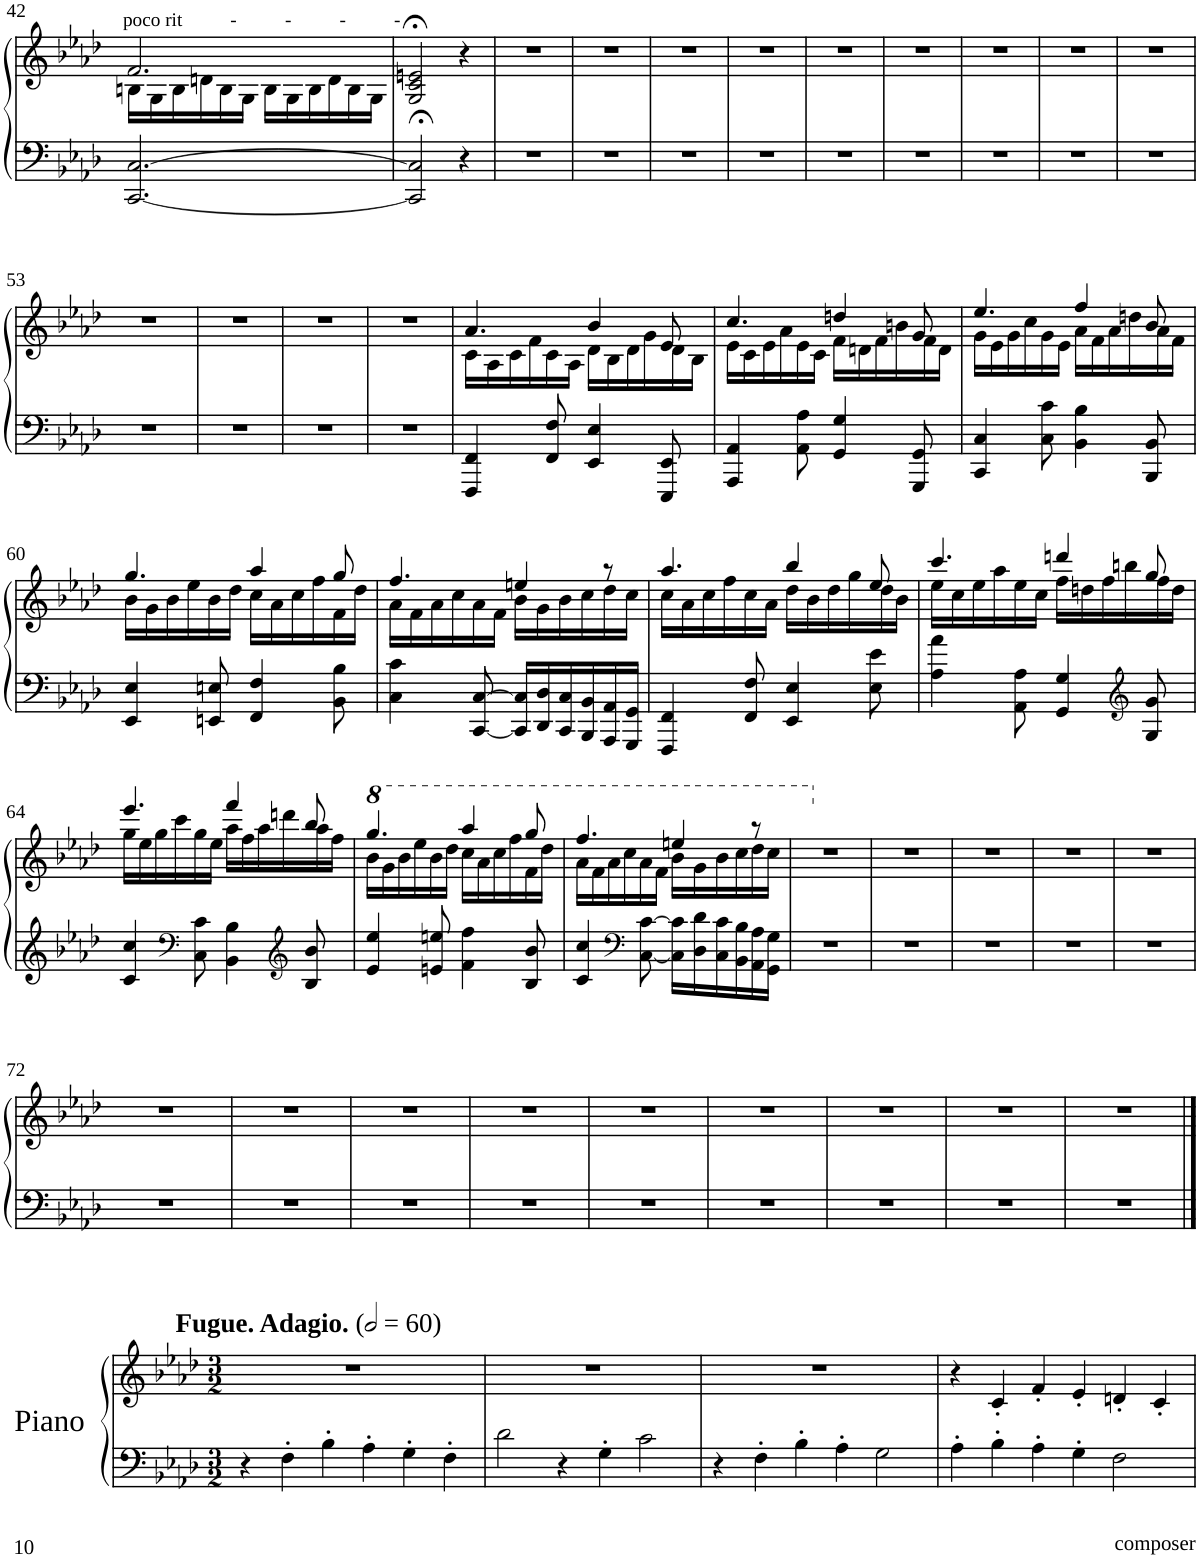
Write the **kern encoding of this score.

**kern	**kern
*part1	*part1
*staff2	*staff1
*I"Piano	*
*I'Pno	*
!!LO:PB:g=z
*clefF4	*clefG2
*k[b-e-a-d-]	*k[b-e-a-d-]
*M6/8	*M6/8
=42	=42
*	*^
!	!LO:TX:a:t=poco rit          -          -          -          -	!
[2.CC/ [2.C/	2.f/	16Bn\LL
.	.	16G\
.	.	16B\
.	.	16dn\
.	.	16B\
.	.	16G\JJ
.	.	16B\LL
.	.	16G\
.	.	16B\
.	.	16d\
.	.	16B\
.	.	16G\JJ
*	*v	*v
=43	=43
2CC/];< 2C/];<	2G/;< 2c/;< 2en/;<
4r	4r
=44	=44
2.r	2.r
=45	=45
2.r	2.r
=46	=46
2.r	2.r
=47	=47
2.r	2.r
=48	=48
2.r	2.r
=49	=49
2.r	2.r
=50	=50
2.r	2.r
=51	=51
2.r	2.r
=52	=52
2.r	2.r
!!LO:LB:g=z
=53	=53
2.r	2.r
=54	=54
2.r	2.r
=55	=55
2.r	2.r
=56	=56
2.r	2.r
=57	=57
*	*^
4FFF/ 4FF/	4.a-/	16c\LL
.	.	16A-\
.	.	16c\
.	.	16f\
8FF/ 8F/	.	16c\
.	.	16A-\JJ
4EE-/ 4E-/	4b-/	16d-\LL
.	.	16B-\
.	.	16d-\
.	.	16g\
8EEE-/ 8EE-/	8e-/	16d-\
.	.	16B-\JJ
=58	=58	=58
4AAA-/ 4AA-/	4.cc/	16e-\LL
.	.	16c\
.	.	16e-\
.	.	16a-\
8AA-\ 8A-\	.	16e-\
.	.	16c\JJ
4GG/ 4G/	4ddn/	16f\LL
.	.	16dn\
.	.	16f\
.	.	16bn\
8GGG/ 8GG/	8g/	16f\
.	.	16d\JJ
=59	=59	=59
4CC/ 4C/	4.ee-/	16g\LL
.	.	16e-\
.	.	16g\
.	.	16cc\
8C\ 8c\	.	16g\
.	.	16e-\JJ
4BB-\ 4B-\	4ff/	16a-\LL
.	.	16f\
.	.	16a-\
.	.	16ddn\
8BBB-/ 8BB-/	8b-/	16a-\
.	.	16f\JJ
!!LO:LB:g=z	!!
=60	=60	=60
4EE-/ 4E-/	4.gg/	16b-\LL
.	.	16g\
.	.	16b-\
.	.	16ee-\
8EEn/ 8En/	.	16b-\
.	.	16dd-\JJ
4FF/ 4F/	4aa-/	16cc\LL
.	.	16a-\
.	.	16cc\
.	.	16ff\
8BB-\ 8B-\	8gg/	16f\
.	.	16dd-\JJ
=61	=61	=61
4C\ 4c\	4.ff/	16a-\LL
.	.	16f\
.	.	16a-\
.	.	16cc\
[8CC/ [8C/	.	16a-\
.	.	16f\JJ
16CC/] 16C/]LL	4een/	16b-\LL
16DD-/ 16D-/	.	16g\
16CC/ 16C/	.	16b-\
16BBB-/ 16BB-/	.	16cc\
16AAA-/ 16AA-/	8r	16dd-\
16GGG/ 16GG/JJ	.	16cc\JJ
=62	=62	=62
4FFF/ 4FF/	4.aa-/	16cc\LL
.	.	16a-\
.	.	16cc\
.	.	16ff\
8FF/ 8F/	.	16cc\
.	.	16a-\JJ
4EE-/ 4E-/	4bb-/	16dd-\LL
.	.	16b-\
.	.	16dd-\
.	.	16gg\
8E-\ 8e-\	8ee-/	16dd-\
.	.	16b-\JJ
=63	=63	=63
4A-\ 4a-\	4.ccc/	16ee-\LL
.	.	16cc\
.	.	16ee-\
.	.	16aa-\
8AA-\ 8A-\	.	16ee-\
.	.	16cc\JJ
4GG/ 4G/	4dddn/	16ff\LL
.	.	16ddn\
.	.	16ff\
.	.	16bbn\
*clefG2	*	*
8G/ 8g/	8gg/	16ff\
.	.	16dd\JJ
!!LO:LB:g=z	!!
=64	=64	=64
4c/ 4cc/	4.eee-/	16gg\LL
.	.	16ee-\
.	.	16gg\
.	.	16ccc\
*clefF4	*	*
8C\ 8c\	.	16gg\
.	.	16ee-\JJ
4BB-\ 4B-\	4fff/	16aa-\LL
.	.	16ff\
.	.	16aa-\
.	.	16dddn\
*clefG2	*	*
8B-/ 8b-/	8bb-/	16aa-\
.	.	16ff\JJ
=65	=65	=65
*	*8va	*
4e-/ 4ee-/	4.ggg/	16bb-\LL
.	.	16gg\
.	.	16bb-\
.	.	16eee-\
8en/ 8een/	.	16bb-\
.	.	16ddd-\JJ
4f\ 4ff\	4aaa-/	16ccc\LL
.	.	16aa-\
.	.	16ccc\
.	.	16fff\
8B-/ 8b-/	8ggg/	16ff\
.	.	16ddd-\JJ
=66	=66	=66
4c/ 4cc/	4.fff/	16aa-\LL
.	.	16ff\
.	.	16aa-\
.	.	16ccc\
*clefF4	*	*
[8C\ [8c\	.	16aa-\
.	.	16ff\JJ
16C\] 16c\]LL	4eeen/	16bb-\LL
16D-\ 16d-\	.	16gg\
16C\ 16c\	.	16bb-\
16BB-\ 16B-\	.	16ccc\
16AA-\ 16A-\	8r	16ddd-\
16GG\ 16G\JJ	.	16ccc\JJ
*	*v	*v
=67	=67
*	*X8va
2.r	2.r
=68	=68
2.r	2.r
=69	=69
2.r	2.r
=70	=70
2.r	2.r
=71	=71
2.r	2.r
!!LO:LB:g=z
=72	=72
2.r	2.r
=73	=73
2.r	2.r
=74	=74
2.r	2.r
=75	=75
2.r	2.r
=76	=76
2.r	2.r
=77	=77
2.r	2.r
=78	=78
2.r	2.r
=79	=79
2.r	2.r
=80	=80
2.r	2.r
!!LO:LB:g=z
==1	==1
*M3/2	*M3/2
*	*MM120
!	!LO:TX:a:B:t=Fugue. Adagio.
4r	1.r
4F'\	.
4B-'\	.
4A-'\	.
4G'\	.
4F'\	.
=2	=2
2d-\	1.r
4r	.
4G'\	.
2c\	.
=3	=3
4r	1.r
4F'\	.
4B-'\	.
4A-'\	.
2G\	.
=4	=4
4A-'\	4r
4B-'\	4c'/
4A-'\	4f'/
4G'\	4e-'/
2F\	4dn'/
.	4c'/
=	=
*-	*-
